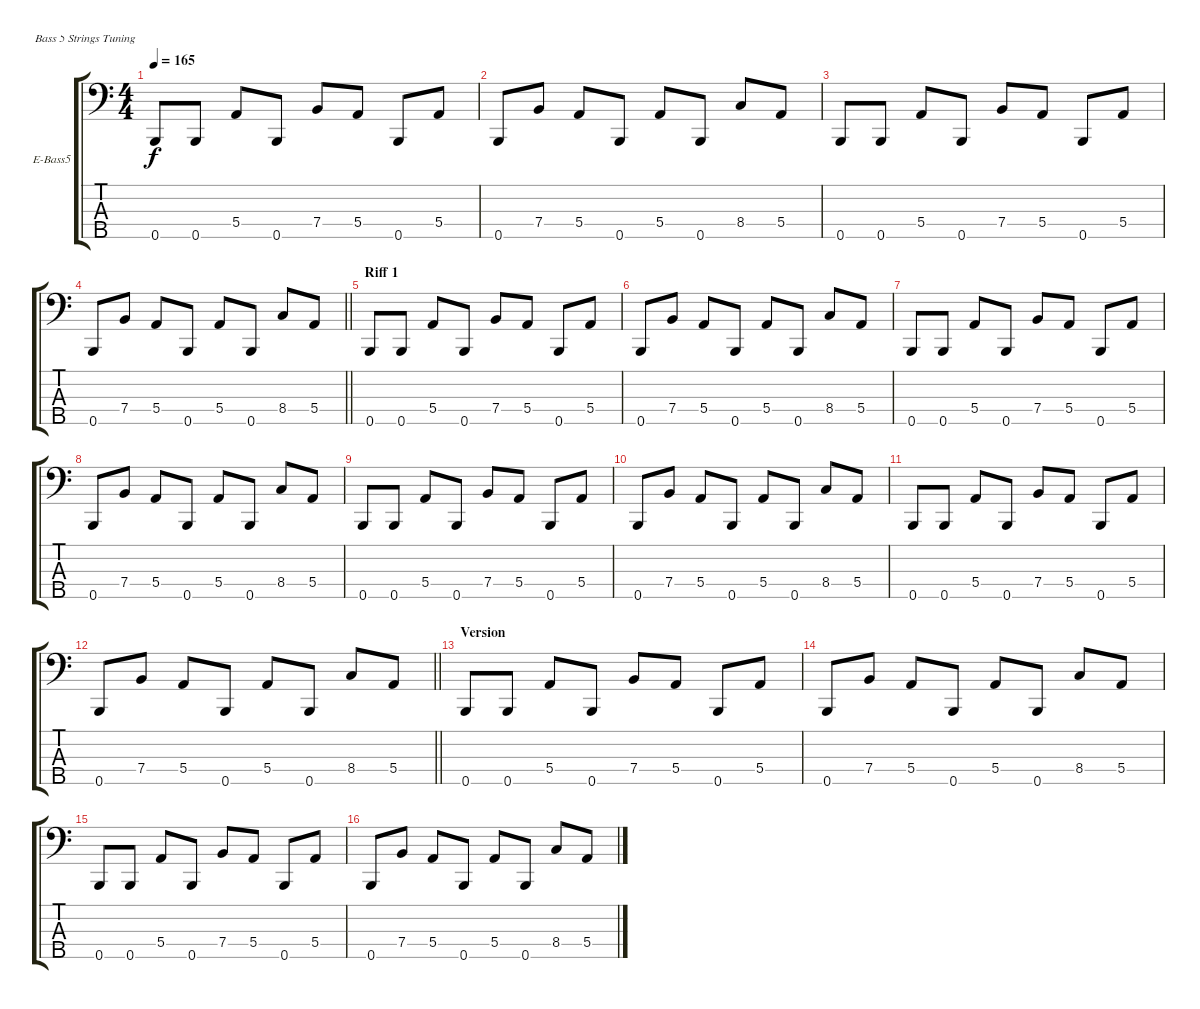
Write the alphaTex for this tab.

\bracketExtendMode groupsimilarinstruments
\firstSystemTrackNameOrientation horizontal
\otherSystemsTrackNameOrientation horizontal
\track ("Bass" "E-Bass5") {instrument electricbassfinger}
\staff {score tabs}
\tuning (G2 D2 A1 E1 B0)
\ts (4 4)
\tempo 165
\clef f4
\scale
0.333333
\ks c
0.5.8{dy f} 0.5.8 5.4.8 0.5.8 7.4.8 5.4.8 0.5.8 5.4.8 |
\scale
0.333333 0.5.8 7.4.8 5.4.8 0.5.8 5.4.8 0.5.8 8.4.8 5.4.8 |
\scale
0.333333 0.5.8 0.5.8 5.4.8 0.5.8 7.4.8 5.4.8 0.5.8 5.4.8 |
\scale
0.333333
\barLineRight lightlight
0.5.8 7.4.8 5.4.8 0.5.8 5.4.8 0.5.8 8.4.8 5.4.8 |
\section ("" "Riff 1")
\scale
0.333333 0.5.8 0.5.8 5.4.8 0.5.8 7.4.8 5.4.8 0.5.8 5.4.8 |
\scale
0.333333 0.5.8 7.4.8 5.4.8 0.5.8 5.4.8 0.5.8 8.4.8 5.4.8 |
\scale
0.333333 0.5.8 0.5.8 5.4.8 0.5.8 7.4.8 5.4.8 0.5.8 5.4.8 |
\scale
0.333333 0.5.8 7.4.8 5.4.8 0.5.8 5.4.8 0.5.8 8.4.8 5.4.8 |
\scale
0.333333 0.5.8 0.5.8 5.4.8 0.5.8 7.4.8 5.4.8 0.5.8 5.4.8 |
\scale
0.333333 0.5.8 7.4.8 5.4.8 0.5.8 5.4.8 0.5.8 8.4.8 5.4.8 |
\scale
0.333333 0.5.8 0.5.8 5.4.8 0.5.8 7.4.8 5.4.8 0.5.8 5.4.8 |
\scale
0.333333
\barLineRight lightlight
0.5.8 7.4.8 5.4.8 0.5.8 5.4.8 0.5.8 8.4.8 5.4.8 |
\section ("" "Version")
\scale
0.333333 0.5.8 0.5.8 5.4.8 0.5.8 7.4.8 5.4.8 0.5.8 5.4.8 |
\scale
0.333333 0.5.8 7.4.8 5.4.8 0.5.8 5.4.8 0.5.8 8.4.8 5.4.8 |
\scale
0.333333 0.5.8 0.5.8 5.4.8 0.5.8 7.4.8 5.4.8 0.5.8 5.4.8 |
\scale
0.333333 0.5.8 7.4.8 5.4.8 0.5.8 5.4.8 0.5.8 8.4.8 5.4.8
